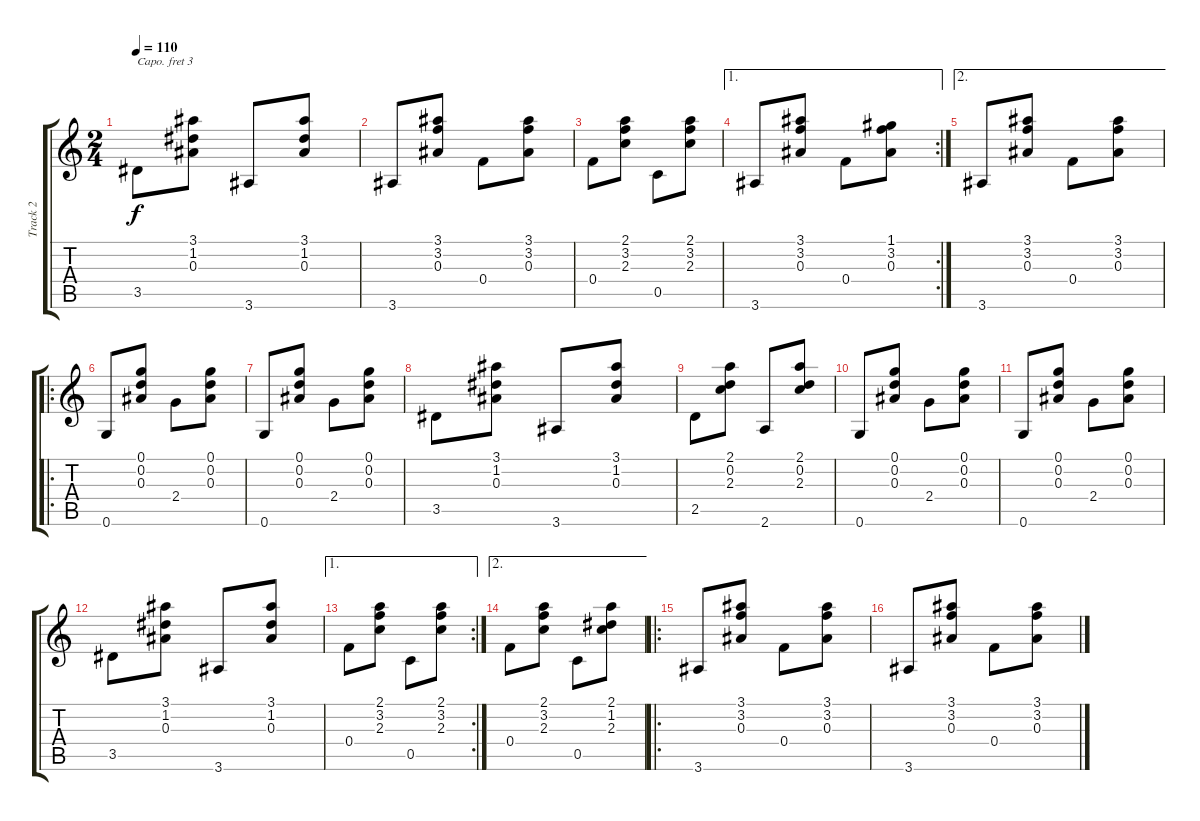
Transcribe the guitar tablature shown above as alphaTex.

\track ("Track 2" "Track 2") {instrument acousticguitarsteel}
\staff {score tabs}
\capo 3
\tuning (E4 B3 G3 D3 A2 E2) {hide}
\ts (2 4)
\tempo 110
\clef g2
\ks c
3.5.8{dy f} (3.1 1.2 0.3).8 3.6.8 (3.1 1.2 0.3).8 |
3.6.8 (3.1 3.2 0.3).8 0.4.8 (3.1 3.2 0.3).8 |
0.4.8 (2.1 3.2 2.3).8 0.5.8 (2.1 3.2 2.3).8 |
\ae 1
\rc 2
3.6.8 (3.1 3.2 0.3).8 0.4.8 (1.1 3.2 0.3).8 |
\ae 2
3.6.8 (3.1 3.2 0.3).8 0.4.8 (3.1 3.2 0.3).8 |
\ro
0.6.8 (0.1 0.2 0.3).8 2.4.8 (0.1 0.2 0.3).8 |
0.6.8 (0.1 0.2 0.3).8 2.4.8 (0.1 0.2 0.3).8 |
3.5.8 (3.1 1.2 0.3).8 3.6.8 (3.1 1.2 0.3).8 |
2.5.8 (2.1 0.2 2.3).8 2.6.8 (2.1 0.2 2.3).8 |
0.6.8 (0.1 0.2 0.3).8 2.4.8 (0.1 0.2 0.3).8 |
0.6.8 (0.1 0.2 0.3).8 2.4.8 (0.1 0.2 0.3).8 |
3.5.8 (3.1 1.2 0.3).8 3.6.8 (3.1 1.2 0.3).8 |
\ae 1
\rc 2
0.4.8 (2.1 3.2 2.3).8 0.5.8 (2.1 3.2 2.3).8 |
\ae 2
0.4.8 (2.1 3.2 2.3).8 0.5.8 (2.1 1.2 2.3).8 |
\ro
3.6.8 (3.1 3.2 0.3).8 0.4.8 (3.1 3.2 0.3).8 |
3.6.8 (3.1 3.2 0.3).8 0.4.8 (3.1 3.2 0.3).8
